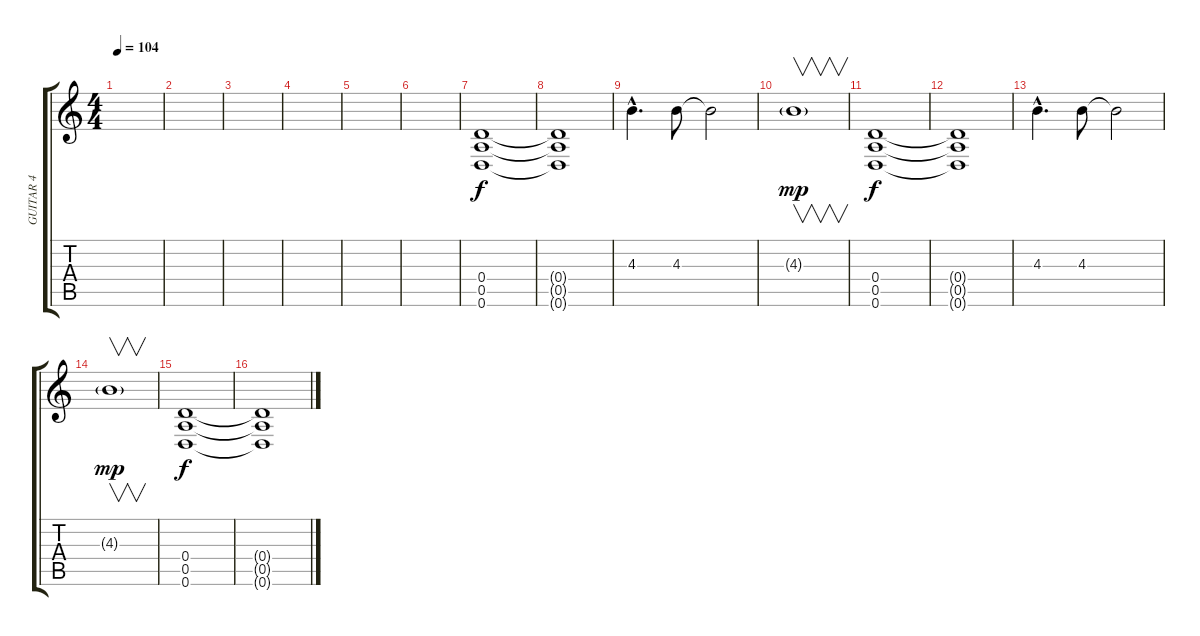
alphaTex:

\track ("GUITAR 4" "GUITAR 4") {instrument distortionguitar}
\staff {score tabs}
\tuning (E4 B3 G3 D3 A2 D2) {hide}
\ts (4 4)
\tempo 104
\clef g2
\ks c
|
|
|
|
|
|
(0.4 0.5 0.6).1 |
(0.4{t} 0.5{t} 0.6{t}).1 |
4.3{hac}.4{d} 4.3.8 4.3{t}.2 |
4.3{g}.1{v dy mp} |
(0.4 0.5 0.6).1{dy f} |
(0.4{t} 0.5{t} 0.6{t}).1 |
4.3{hac}.4{d} 4.3.8 4.3{t}.2 |
4.3{g}.1{v dy mp} |
(0.4 0.5 0.6).1{dy f} |
(0.4{t} 0.5{t} 0.6{t}).1
